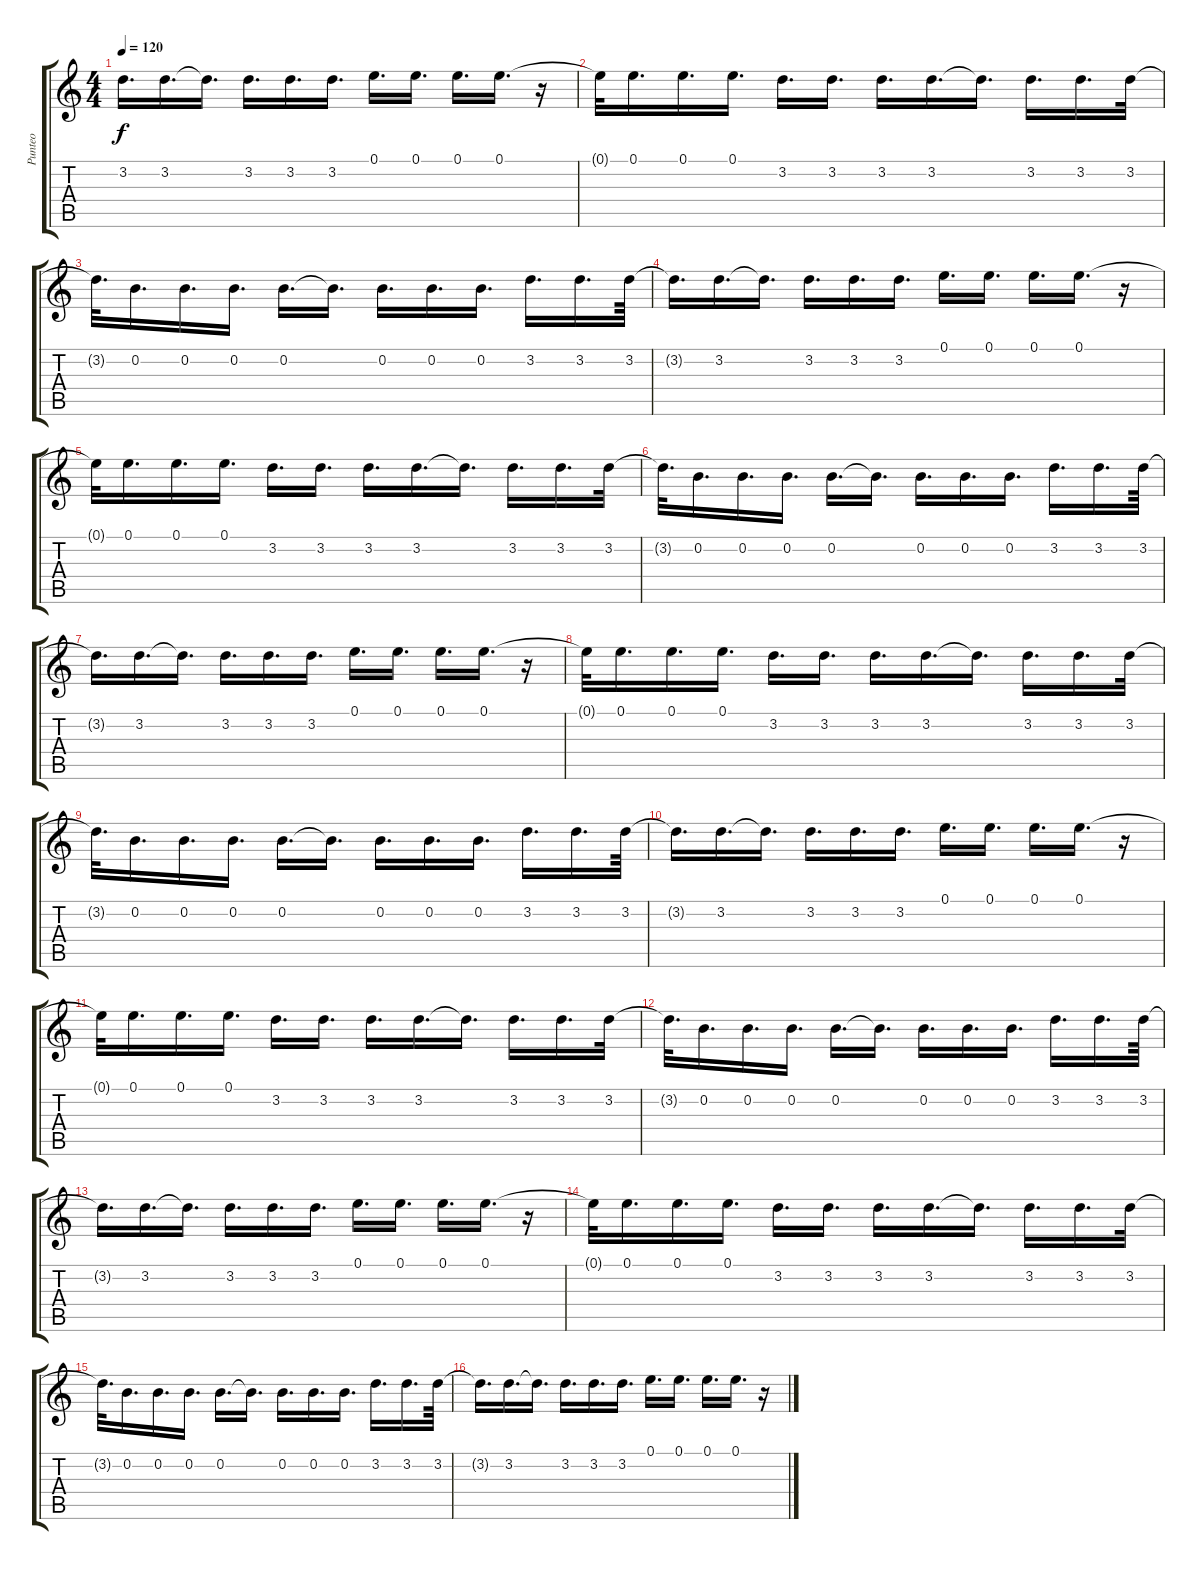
\track ("Punteo" "Punteo") {instrument overdrivenguitar}
\staff {score tabs}
\tuning (E4 B3 G3 D3 A2 E2) {hide}
\ts (4 4)
\tempo 120
\clef g2
\ks c
3.2{t}.16{d dy f} 3.2.16{d} 3.2{t}.16{d} 3.2.16{d} 3.2.16{d} 3.2.16{d} 0.1.16{d} 0.1.16{d} 0.1.16{d} 0.1.16{d} r.16 |
0.1{t}.32 0.1.16{d} 0.1.16{d} 0.1.16{d} 3.2.16{d} 3.2.16{d} 3.2.16{d} 3.2.16{d} 3.2{t}.16{d} 3.2.16{d} 3.2.16{d} 3.2.32 |
3.2{t}.32{d} 0.2.16{d} 0.2.16{d} 0.2.16{d} 0.2.16{d} 0.2{t}.16{d} 0.2.16{d} 0.2.16{d} 0.2.16{d} 3.2.16{d} 3.2.16{d} 3.2.64 |
3.2{t}.16{d} 3.2.16{d} 3.2{t}.16{d} 3.2.16{d} 3.2.16{d} 3.2.16{d} 0.1.16{d} 0.1.16{d} 0.1.16{d} 0.1.16{d} r.16 |
0.1{t}.32 0.1.16{d} 0.1.16{d} 0.1.16{d} 3.2.16{d} 3.2.16{d} 3.2.16{d} 3.2.16{d} 3.2{t}.16{d} 3.2.16{d} 3.2.16{d} 3.2.32 |
3.2{t}.32{d} 0.2.16{d} 0.2.16{d} 0.2.16{d} 0.2.16{d} 0.2{t}.16{d} 0.2.16{d} 0.2.16{d} 0.2.16{d} 3.2.16{d} 3.2.16{d} 3.2.64 |
3.2{t}.16{d} 3.2.16{d} 3.2{t}.16{d} 3.2.16{d} 3.2.16{d} 3.2.16{d} 0.1.16{d} 0.1.16{d} 0.1.16{d} 0.1.16{d} r.16 |
0.1{t}.32 0.1.16{d} 0.1.16{d} 0.1.16{d} 3.2.16{d} 3.2.16{d} 3.2.16{d} 3.2.16{d} 3.2{t}.16{d} 3.2.16{d} 3.2.16{d} 3.2.32 |
3.2{t}.32{d} 0.2.16{d} 0.2.16{d} 0.2.16{d} 0.2.16{d} 0.2{t}.16{d} 0.2.16{d} 0.2.16{d} 0.2.16{d} 3.2.16{d} 3.2.16{d} 3.2.64 |
3.2{t}.16{d} 3.2.16{d} 3.2{t}.16{d} 3.2.16{d} 3.2.16{d} 3.2.16{d} 0.1.16{d} 0.1.16{d} 0.1.16{d} 0.1.16{d} r.16 |
0.1{t}.32 0.1.16{d} 0.1.16{d} 0.1.16{d} 3.2.16{d} 3.2.16{d} 3.2.16{d} 3.2.16{d} 3.2{t}.16{d} 3.2.16{d} 3.2.16{d} 3.2.32 |
3.2{t}.32{d} 0.2.16{d} 0.2.16{d} 0.2.16{d} 0.2.16{d} 0.2{t}.16{d} 0.2.16{d} 0.2.16{d} 0.2.16{d} 3.2.16{d} 3.2.16{d} 3.2.64 |
3.2{t}.16{d} 3.2.16{d} 3.2{t}.16{d} 3.2.16{d} 3.2.16{d} 3.2.16{d} 0.1.16{d} 0.1.16{d} 0.1.16{d} 0.1.16{d} r.16 |
0.1{t}.32 0.1.16{d} 0.1.16{d} 0.1.16{d} 3.2.16{d} 3.2.16{d} 3.2.16{d} 3.2.16{d} 3.2{t}.16{d} 3.2.16{d} 3.2.16{d} 3.2.32 |
3.2{t}.32{d} 0.2.16{d} 0.2.16{d} 0.2.16{d} 0.2.16{d} 0.2{t}.16{d} 0.2.16{d} 0.2.16{d} 0.2.16{d} 3.2.16{d} 3.2.16{d} 3.2.64 |
3.2{t}.16{d} 3.2.16{d} 3.2{t}.16{d} 3.2.16{d} 3.2.16{d} 3.2.16{d} 0.1.16{d} 0.1.16{d} 0.1.16{d} 0.1.16{d} r.16
